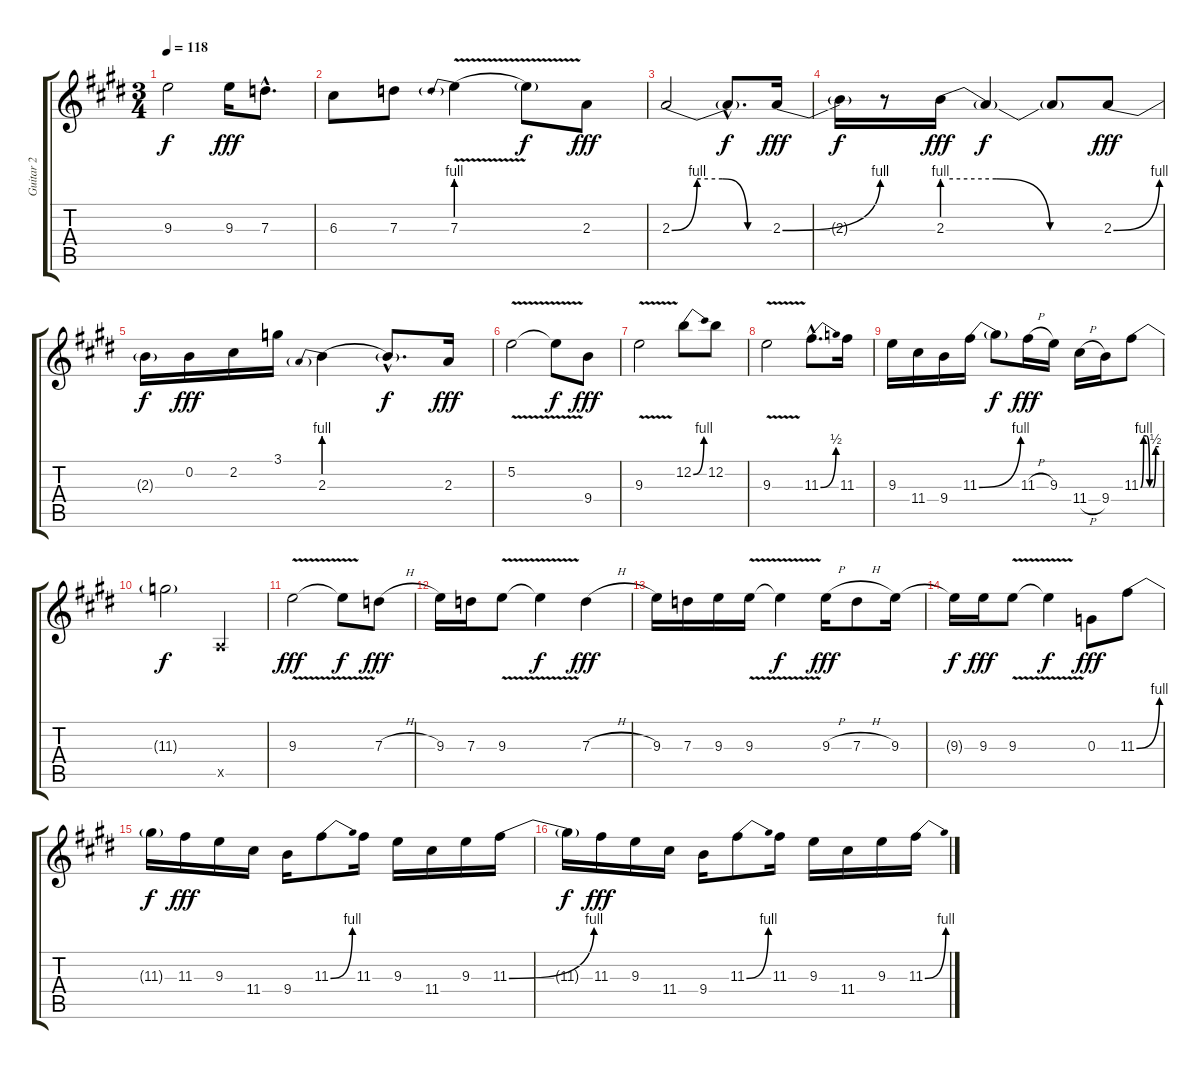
\track ("Guitar 2" "Guitar 2") {instrument distortionguitar}
\staff {score tabs}
\tuning (E4 B3 G3 D3 A2 E2) {hide}
\ts (3 4)
\tempo 118
\clef g2
\ks e
9.3{t}.2{dy f} 9.3.16{dy fff} 7.3{hac}.8{d} |
6.3.8 7.3.8 7.3{be (prebend 0 4 60 4) v}.4 7.3{t}.8{dy f} 2.3.8{dy fff} |
2.3{be (custom 0 0 15 4 30 4 45 0 60 0)}.2 2.3{hac t}.8{d dy f} 2.3{be (bend 0 0 60 4)}.16{dy fff} |
2.3{t}.16{dy f} r.8 2.3{be (custom 0 4 20 4 40 0 60 0)}.16{dy fff} 2.3{t}.4{dy f} 2.3{t}.8 2.3{be (bend 0 0 60 4)}.8{dy fff} |
2.3{t}.16{dy f} 0.2.16{dy fff} 2.2.16 3.1.16 2.3{be (prebend 0 4 60 4)}.4 2.3{hac t}.8{d dy f} 2.3.16{dy fff} |
5.2{v}.2 5.2{t}.8{dy f} 9.4.8{dy fff} |
9.3{v}.2 12.2{be (bend 0 0 60 4)}.8 12.2.8 |
9.3{v}.2 11.3{be (bend 0 0 60 2) hac}.8{d} 11.3.16 |
9.3.16 11.4.16 9.4.16 11.3{be (bend 0 0 60 4)}.16 11.3{t}.8{dy f} 11.3{h}.16{dy fff} 9.3.16 11.4{h}.16 9.4.16 11.3{be (custom 0 0 10 4 20 4 30 0 40 0 50 2 60 2)}.8 |
11.3{t}.2{dy f} 0.5{x}.4 |
9.3{v}.2{dy fff} 9.3{t}.8{dy f} 7.3{h}.8{dy fff} |
9.3.16 7.3.16 9.3{v}.8 9.3{t}.4{dy f} 7.3{h}.4{dy fff} |
9.3.16 7.3.16 9.3.16 9.3{v}.16 9.3{t}.4{dy f} 9.3{h}.16{dy fff} 7.3{h}.8 9.3.16 |
9.3{t}.16{dy f} 9.3.16{dy fff} 9.3{v}.8 9.3{t}.4{dy f} 0.3.8{dy fff} 11.3{be (bend 0 0 60 4)}.8 |
11.3{t}.16{dy f} 11.3.16{dy fff} 9.3.16 11.4.16 9.4.16 11.3{be (bend 0 0 60 4)}.8 11.3.16 9.3.16 11.4.16 9.3.16 11.3{be (bend 0 0 60 4)}.16 |
11.3{t}.16{dy f} 11.3.16{dy fff} 9.3.16 11.4.16 9.4.16 11.3{be (bend 0 0 60 4)}.8 11.3.16 9.3.16 11.4.16 9.3.16 11.3{be (bend 0 0 60 4)}.16
